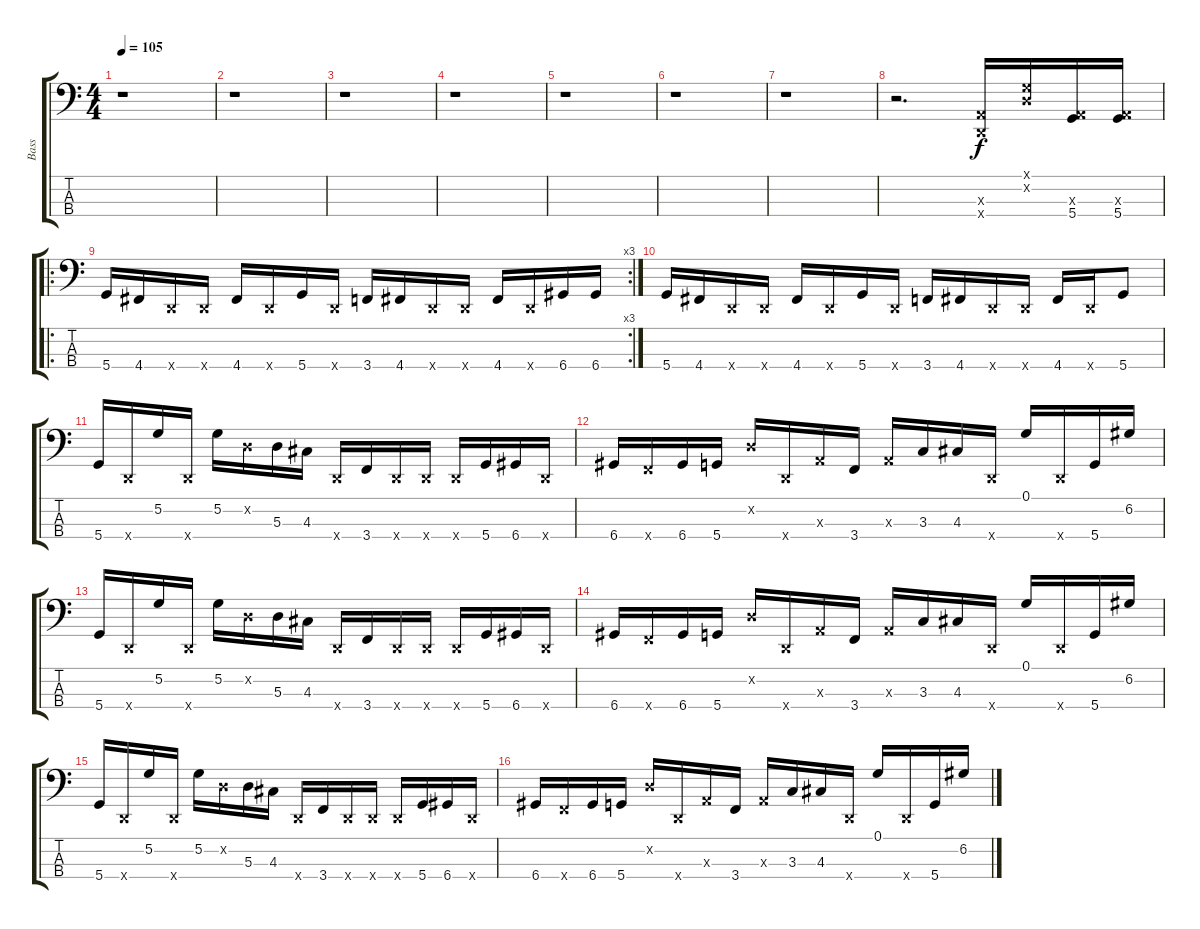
\track ("Bass" "Bass") {instrument slapbass1}
\staff {score tabs}
\tuning (G2 D2 A1 D1) {hide}
\ts (4 4)
\tempo 105
\clef f4
\ks c
r.1{dy f instrument slapbass1} |
r.1 |
r.1 |
r.1 |
r.1 |
r.1 |
r.1 |
r.2{d} (0.3{x} 0.4{x}).16 (0.1{x} 0.2{x}).16 (0.3{x} 5.4).16 (0.3{x} 5.4).16 |
\ro
\rc 3
5.4.16 4.4.16 0.4{x}.16 0.4{x}.16 4.4.16 0.4{x}.16 5.4.16 0.4{x}.16 3.4.16 4.4.16 0.4{x}.16 0.4{x}.16 4.4.16 0.4{x}.16 6.4.16 6.4.16 |
5.4.16 4.4.16 0.4{x}.16 0.4{x}.16 4.4.16 0.4{x}.16 5.4.16 0.4{x}.16 3.4.16 4.4.16 0.4{x}.16 0.4{x}.16 4.4.16 0.4{x}.16 5.4.8 |
5.4.16 0.4{x}.16 5.2.16 0.4{x}.16 5.2.16 0.2{x}.16 5.3.16 4.3.16 0.4{x}.16 3.4.16 0.4{x}.16 0.4{x}.16 0.4{x}.16 5.4.16 6.4.16 0.4{x}.16 |
6.4.16 3.4{x}.16 6.4.16 5.4.16 0.2{x}.16 0.4{x}.16 0.3{x}.16 3.4.16 0.3{x}.16 3.3.16 4.3.16 0.4{x}.16 0.1.16 0.4{x}.16 5.4.16 6.2.16 |
5.4.16 0.4{x}.16 5.2.16 0.4{x}.16 5.2.16 0.2{x}.16 5.3.16 4.3.16 0.4{x}.16 3.4.16 0.4{x}.16 0.4{x}.16 0.4{x}.16 5.4.16 6.4.16 0.4{x}.16 |
6.4.16 3.4{x}.16 6.4.16 5.4.16 0.2{x}.16 0.4{x}.16 0.3{x}.16 3.4.16 0.3{x}.16 3.3.16 4.3.16 0.4{x}.16 0.1.16 0.4{x}.16 5.4.16 6.2.16 |
5.4.16 0.4{x}.16 5.2.16 0.4{x}.16 5.2.16 0.2{x}.16 5.3.16 4.3.16 0.4{x}.16 3.4.16 0.4{x}.16 0.4{x}.16 0.4{x}.16 5.4.16 6.4.16 0.4{x}.16 |
6.4.16 3.4{x}.16 6.4.16 5.4.16 0.2{x}.16 0.4{x}.16 0.3{x}.16 3.4.16 0.3{x}.16 3.3.16 4.3.16 0.4{x}.16 0.1.16 0.4{x}.16 5.4.16 6.2.16
